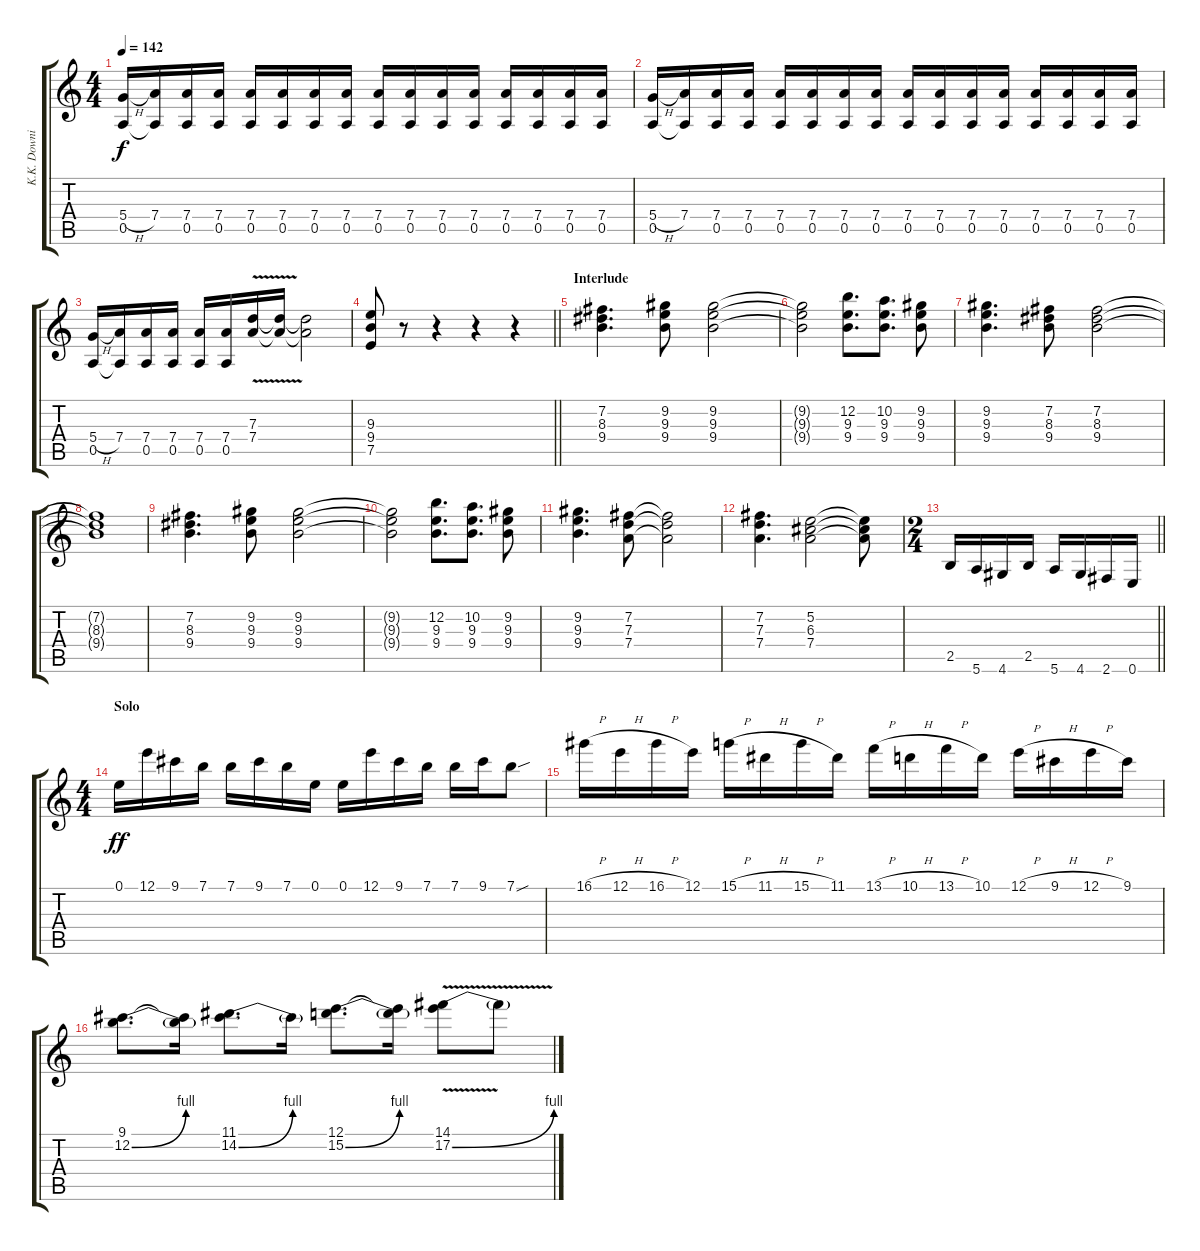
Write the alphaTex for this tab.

\track ("K.K. Downing" "K.K. Downi") {instrument distortionguitar}
\staff {score tabs}
\tuning (E4 B3 G3 D3 A2 E2) {hide}
\ts (4 4)
\tempo 142
\clef g2
\ks c
(5.4{h} 0.5).16{dy f} (7.4 0.5{t}).16 (7.4 0.5).16 (7.4 0.5).16 (7.4 0.5).16 (7.4 0.5).16 (7.4 0.5).16 (7.4 0.5).16 (7.4 0.5).16 (7.4 0.5).16 (7.4 0.5).16 (7.4 0.5).16 (7.4 0.5).16 (7.4 0.5).16 (7.4 0.5).16 (7.4 0.5).16 |
(5.4{h} 0.5).16 (7.4 0.5{t}).16 (7.4 0.5).16 (7.4 0.5).16 (7.4 0.5).16 (7.4 0.5).16 (7.4 0.5).16 (7.4 0.5).16 (7.4 0.5).16 (7.4 0.5).16 (7.4 0.5).16 (7.4 0.5).16 (7.4 0.5).16 (7.4 0.5).16 (7.4 0.5).16 (7.4 0.5).16 |
(5.4{h} 0.5).16 (7.4 0.5{t}).16 (7.4 0.5).16 (7.4 0.5).16 (7.4 0.5).16 (7.4 0.5).16 (7.3{v} 7.4{v}).16 (7.3{t} 7.4{t}).16 (7.3{t} 7.4{t}).2 |
\barLineRight lightlight
(9.3 9.4 7.5).8{volume 14} r.8 r.4 r.4 r.4 |
\section ("" "Interlude")
(7.2 8.3 9.4).4{d} (9.2 9.3 9.4).8 (9.2 9.3 9.4).2 |
(9.2{t} 9.3{t} 9.4{t}).2 (12.2 9.3 9.4).8{d} (10.2 9.3 9.4).8{d} (9.2 9.3 9.4).8 |
(9.2 9.3 9.4).4{d} (7.2 8.3 9.4).8 (7.2 8.3 9.4).2 |
(7.2{t} 8.3{t} 9.4{t}).1 |
(7.2 8.3 9.4).4{d} (9.2 9.3 9.4).8 (9.2 9.3 9.4).2 |
(9.2{t} 9.3{t} 9.4{t}).2 (12.2 9.3 9.4).8{d} (10.2 9.3 9.4).8{d} (9.2 9.3 9.4).8 |
(9.2 9.3 9.4).4{d} (7.2 7.3 7.4).8 (7.2{t} 7.3{t} 7.4{t}).2 |
(7.2 7.3 7.4).4{d} (5.2 6.3 7.4).2 (5.2{t} 6.3{t} 7.4{t}).8 |
\ts (2 4)
\barLineRight lightlight
2.5.16 5.6.16 4.6.16 2.5.16 5.6.16 4.6.16 2.6.16 0.6.16 |
\ts (4 4)
\section ("" "Solo")
0.1.16{dy ff volume 15 balance 4} 12.1.16 9.1.16 7.1.16 7.1.16 9.1.16 7.1.16 0.1.16 0.1.16 12.1.16 9.1.16 7.1.16 7.1.16 9.1.16 7.1{sou}.8 |
16.1{h}.16 12.1{h}.16 16.1{h}.16 12.1.16 15.1{h}.16 11.1{h}.16 15.1{h}.16 11.1.16 13.1{h}.16 10.1{h}.16 13.1{h}.16 10.1.16 12.1{h}.16 9.1{h}.16 12.1{h}.16 9.1.16 |
(9.1 12.2{be (bend 0 0 60 4)}).8{d} (9.1{t} 12.2{be (hold 0 0 60 0) t}).16 (11.1 14.2{be (bend 0 0 60 4)}).8{d} 14.2{be (hold 0 0 60 0) t}.16 (12.1 15.2{be (bend 0 0 60 4)}).8{d} (12.1{t} 15.2{be (hold 0 0 60 0) t}).16 (14.1 17.2{be (bend 0 0 60 4) v}).8 17.2{t}.8
